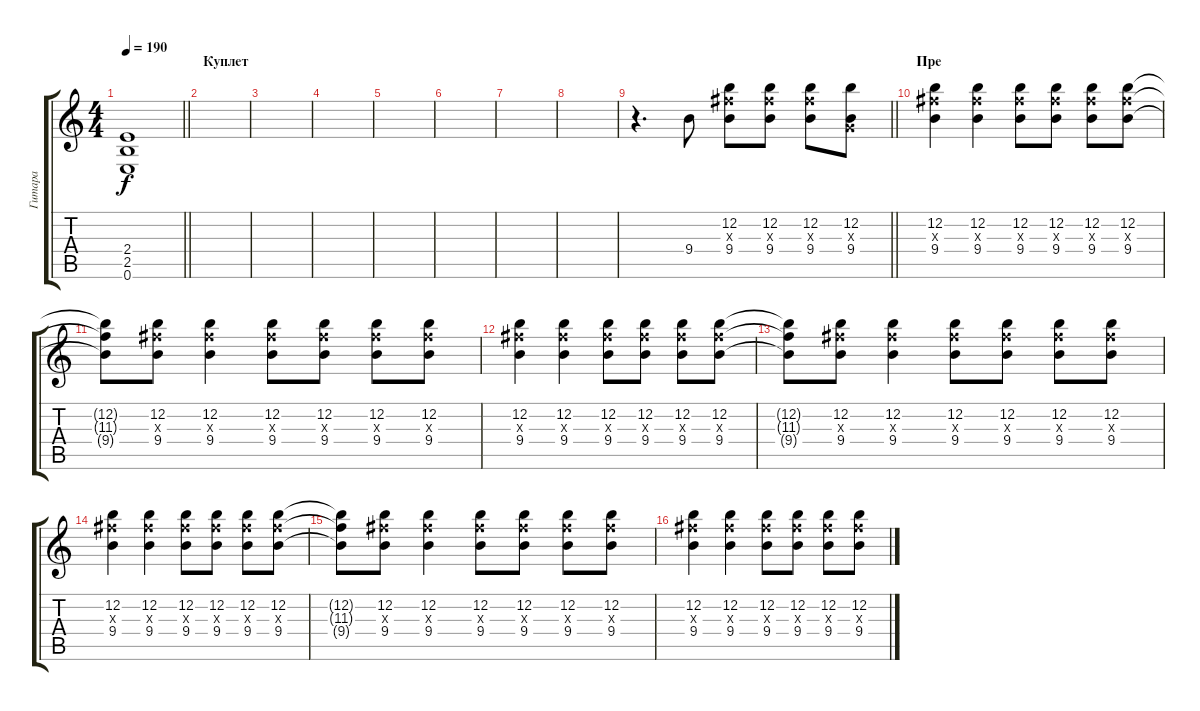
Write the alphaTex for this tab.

\track ("Гитара" "Гитара") {instrument distortionguitar}
\staff {score tabs}
\tuning (E4 B3 G3 D3 A2 E2) {hide}
\ts (4 4)
\tempo 190
\clef g2
\barLineRight lightlight
\ks c
(2.4{t} 2.5{t} 0.6{t}).1{dy f} |
\section ("" "Куплет")
|
|
|
|
|
|
|
\barLineRight lightlight
r.4{d volume 9} 9.4.8 (12.2 11.3{x} 9.4).8 (12.2 11.3{x} 9.4).8 (12.2 11.3{x} 9.4).8 (12.2 0.3{x} 9.4).8 |
\section ("" "Пре")
(12.2 11.3{x} 9.4).4 (12.2 11.3{x} 9.4).4 (12.2 11.3{x} 9.4).8 (12.2 11.3{x} 9.4).8 (12.2 11.3{x} 9.4).8 (12.2 11.3{x} 9.4).8 |
(12.2{t} 11.3{t} 9.4{t}).8 (12.2 11.3{x} 9.4).8 (12.2 11.3{x} 9.4).4 (12.2 11.3{x} 9.4).8 (12.2 11.3{x} 9.4).8 (12.2 11.3{x} 9.4).8 (12.2 11.3{x} 9.4).8 |
(12.2 11.3{x} 9.4).4 (12.2 11.3{x} 9.4).4 (12.2 11.3{x} 9.4).8 (12.2 11.3{x} 9.4).8 (12.2 11.3{x} 9.4).8 (12.2 11.3{x} 9.4).8 |
(12.2{t} 11.3{t} 9.4{t}).8 (12.2 11.3{x} 9.4).8 (12.2 11.3{x} 9.4).4 (12.2 11.3{x} 9.4).8 (12.2 11.3{x} 9.4).8 (12.2 11.3{x} 9.4).8 (12.2 11.3{x} 9.4).8 |
(12.2 11.3{x} 9.4).4 (12.2 11.3{x} 9.4).4 (12.2 11.3{x} 9.4).8 (12.2 11.3{x} 9.4).8 (12.2 11.3{x} 9.4).8 (12.2 11.3{x} 9.4).8 |
(12.2{t} 11.3{t} 9.4{t}).8 (12.2 11.3{x} 9.4).8 (12.2 11.3{x} 9.4).4 (12.2 11.3{x} 9.4).8 (12.2 11.3{x} 9.4).8 (12.2 11.3{x} 9.4).8 (12.2 11.3{x} 9.4).8 |
(12.2 11.3{x} 9.4).4 (12.2 11.3{x} 9.4).4 (12.2 11.3{x} 9.4).8 (12.2 11.3{x} 9.4).8 (12.2 11.3{x} 9.4).8 (12.2 11.3{x} 9.4).8
